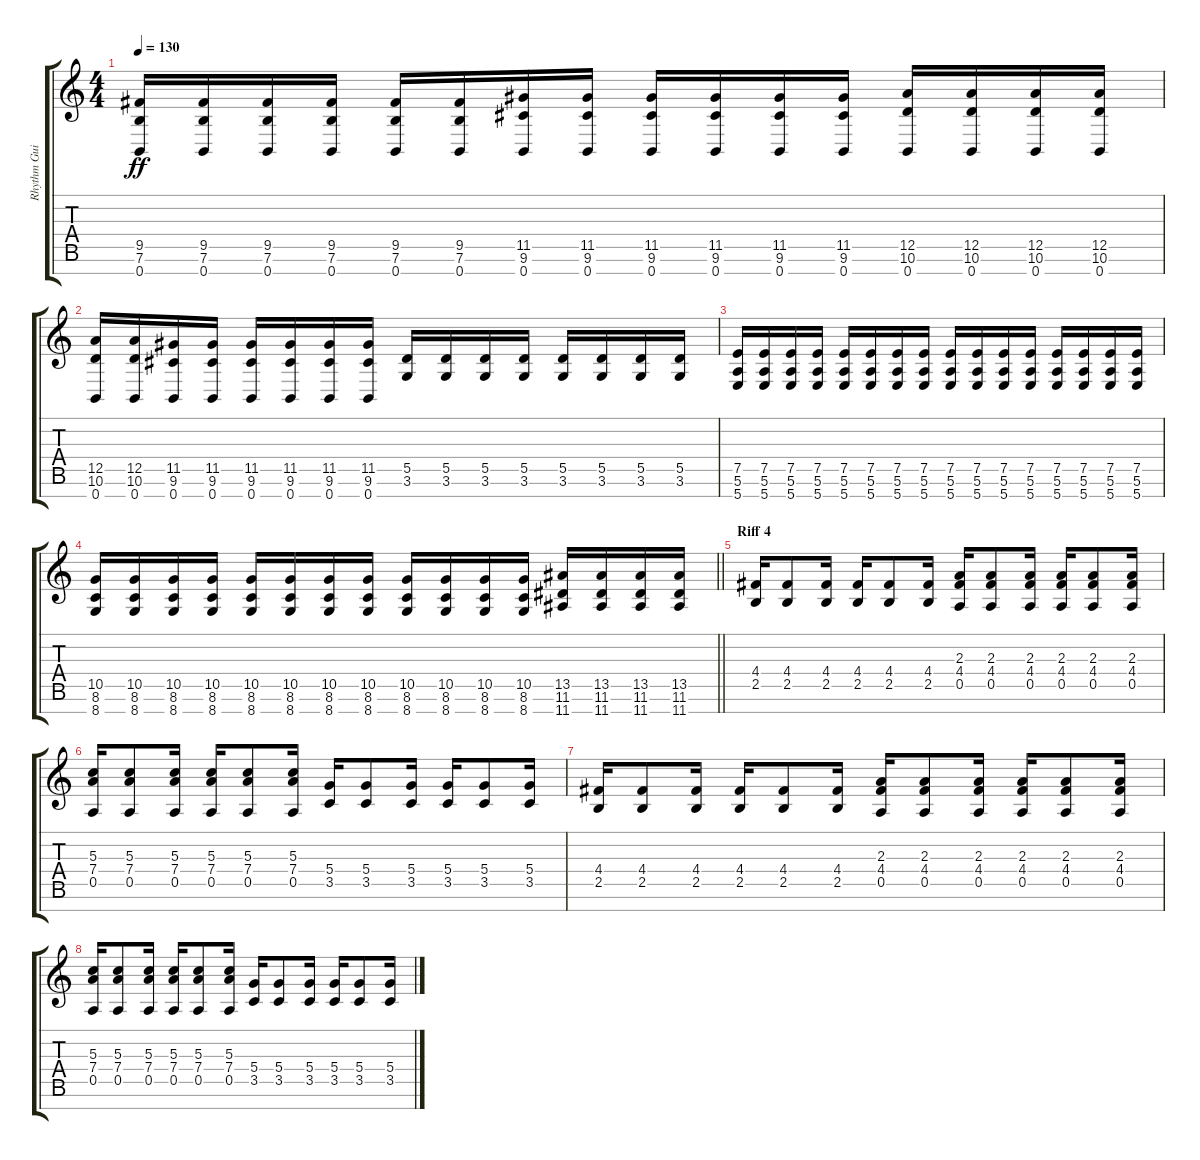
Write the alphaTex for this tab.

\track ("Rhythm Guitar 2" "Rhythm Gui") {instrument overdrivenguitar}
\staff {score tabs}
\tuning (E4 B3 G3 D3 A2 E2 B1) {hide}
\ts (4 4)
\tempo 130
\clef g2
\ks c
(9.5 7.6 0.7).16{dy ff} (9.5 7.6 0.7).16 (9.5 7.6 0.7).16 (9.5 7.6 0.7).16 (9.5 7.6 0.7).16 (9.5 7.6 0.7).16 (11.5 9.6 0.7).16 (11.5 9.6 0.7).16 (11.5 9.6 0.7).16 (11.5 9.6 0.7).16 (11.5 9.6 0.7).16 (11.5 9.6 0.7).16 (12.5 10.6 0.7).16 (12.5 10.6 0.7).16 (12.5 10.6 0.7).16 (12.5 10.6 0.7).16 |
(12.5 10.6 0.7).16 (12.5 10.6 0.7).16 (11.5 9.6 0.7).16 (11.5 9.6 0.7).16 (11.5 9.6 0.7).16 (11.5 9.6 0.7).16 (11.5 9.6 0.7).16 (11.5 9.6 0.7).16 (5.5 3.6).16 (5.5 3.6).16 (5.5 3.6).16 (5.5 3.6).16 (5.5 3.6).16 (5.5 3.6).16 (5.5 3.6).16 (5.5 3.6).16 |
(7.5 5.6 5.7).16 (7.5 5.6 5.7).16 (7.5 5.6 5.7).16 (7.5 5.6 5.7).16 (7.5 5.6 5.7).16 (7.5 5.6 5.7).16 (7.5 5.6 5.7).16 (7.5 5.6 5.7).16 (7.5 5.6 5.7).16 (7.5 5.6 5.7).16 (7.5 5.6 5.7).16 (7.5 5.6 5.7).16 (7.5 5.6 5.7).16 (7.5 5.6 5.7).16 (7.5 5.6 5.7).16 (7.5 5.6 5.7).16 |
\barLineRight lightlight
(10.5 8.6 8.7).16 (10.5 8.6 8.7).16 (10.5 8.6 8.7).16 (10.5 8.6 8.7).16 (10.5 8.6 8.7).16 (10.5 8.6 8.7).16 (10.5 8.6 8.7).16 (10.5 8.6 8.7).16 (10.5 8.6 8.7).16 (10.5 8.6 8.7).16 (10.5 8.6 8.7).16 (10.5 8.6 8.7).16 (13.5 11.6 11.7).16 (13.5 11.6 11.7).16 (13.5 11.6 11.7).16 (13.5 11.6 11.7).16 |
\section ("" "Riff 4")
(4.4 2.5).16 (4.4 2.5).8 (4.4 2.5).16 (4.4 2.5).16 (4.4 2.5).8 (4.4 2.5).16 (2.3 4.4 0.5).16 (2.3 4.4 0.5).8 (2.3 4.4 0.5).16 (2.3 4.4 0.5).16 (2.3 4.4 0.5).8 (2.3 4.4 0.5).16 |
(5.3 7.4 0.5).16 (5.3 7.4 0.5).8 (5.3 7.4 0.5).16 (5.3 7.4 0.5).16 (5.3 7.4 0.5).8 (5.3 7.4 0.5).16 (5.4 3.5).16 (5.4 3.5).8 (5.4 3.5).16 (5.4 3.5).16 (5.4 3.5).8 (5.4 3.5).16 |
(4.4 2.5).16 (4.4 2.5).8 (4.4 2.5).16 (4.4 2.5).16 (4.4 2.5).8 (4.4 2.5).16 (2.3 4.4 0.5).16 (2.3 4.4 0.5).8 (2.3 4.4 0.5).16 (2.3 4.4 0.5).16 (2.3 4.4 0.5).8 (2.3 4.4 0.5).16 |
(5.3 7.4 0.5).16 (5.3 7.4 0.5).8 (5.3 7.4 0.5).16 (5.3 7.4 0.5).16 (5.3 7.4 0.5).8 (5.3 7.4 0.5).16 (5.4 3.5).16 (5.4 3.5).8 (5.4 3.5).16 (5.4 3.5).16 (5.4 3.5).8 (5.4 3.5).16
